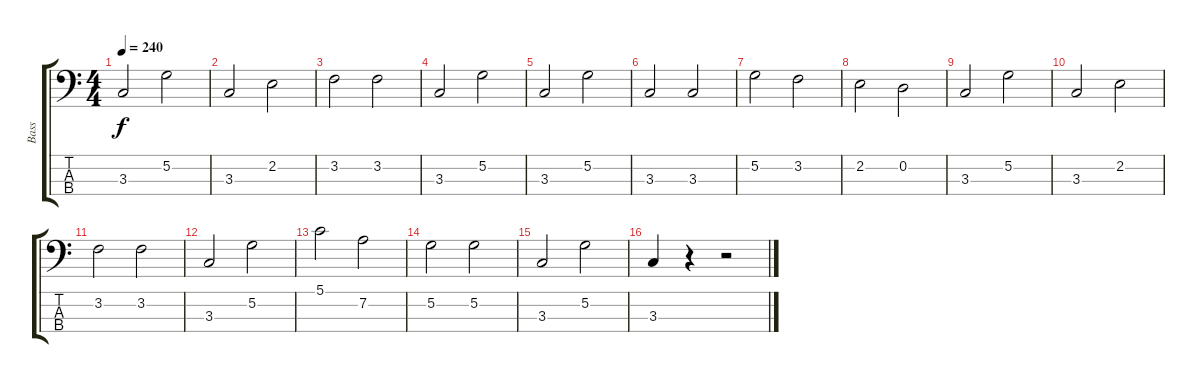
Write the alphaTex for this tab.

\track ("Bass" "Bass") {instrument electricbassfinger}
\staff {score tabs}
\tuning (G2 D2 A1 E1) {hide}
\ts (4 4)
\tempo 240
\clef f4
\ks c
3.3.2{dy f instrument electricbassfinger} 5.2.2 |
3.3.2 2.2.2 |
3.2.2 3.2.2 |
3.3.2 5.2.2 |
3.3.2 5.2.2 |
3.3.2 3.3.2 |
5.2.2 3.2.2 |
2.2.2 0.2.2 |
3.3.2 5.2.2 |
3.3.2 2.2.2 |
3.2.2 3.2.2 |
3.3.2 5.2.2 |
5.1.2 7.2.2 |
5.2.2 5.2.2 |
3.3.2 5.2.2 |
3.3.4 r.4 r.2
